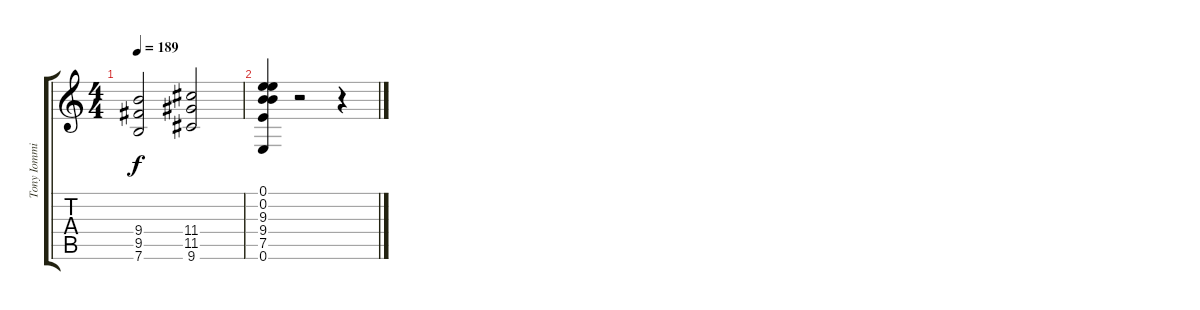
\track ("Tony Iommi" "Tony Iommi") {instrument overdrivenguitar}
\staff {score tabs}
\tuning (E4 B3 G3 D3 A2 E2) {hide}
\ts (4 4)
\tempo 189
\clef g2
\ks c
(9.4 9.5 7.6).2{dy f} (11.4 11.5 9.6).2 |
(0.1 0.2 9.3 9.4 7.5 0.6).4 r.2 r.4
